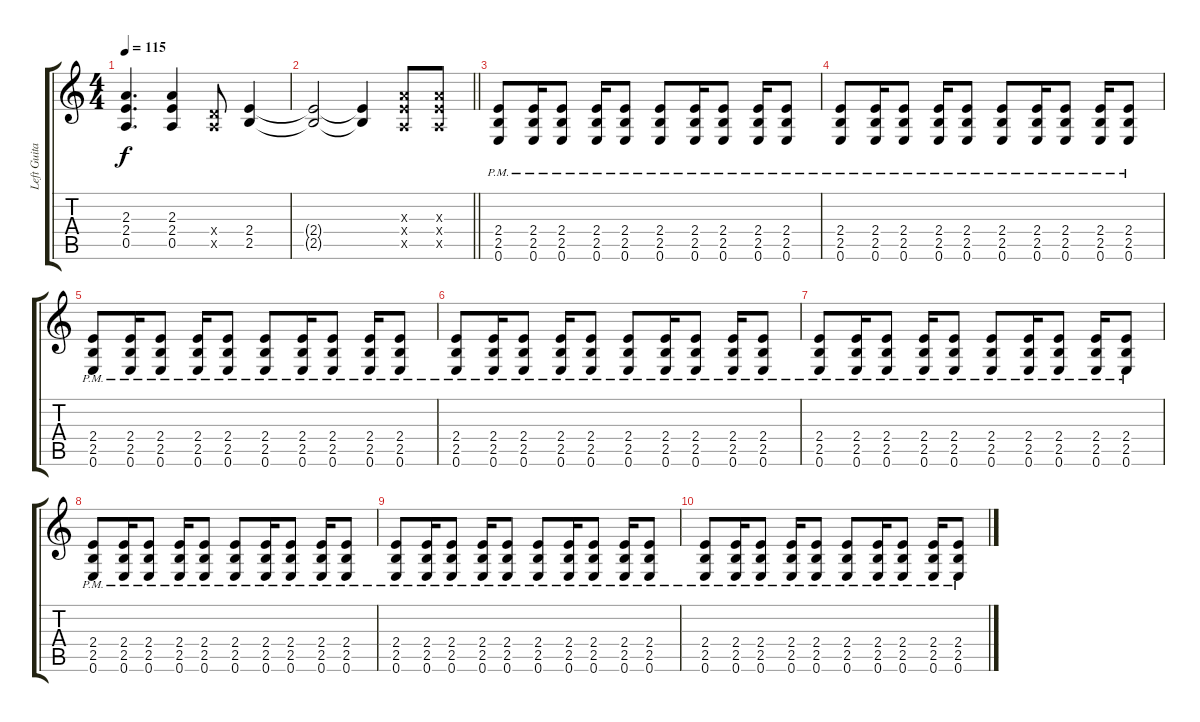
\track ("Left Guitar" "Left Guita") {instrument distortionguitar}
\staff {score tabs}
\tuning (E4 B3 G3 D3 A2 E2) {hide}
\ts (4 4)
\tempo 115
\clef g2
\ks c
(2.3 2.4 0.5).4{d dy f} (2.3 2.4 0.5).4 (0.4{x} 0.5{x}).8 (2.4 2.5).4 |
\barLineRight lightlight
(2.4{t} 2.5{t}).2 (2.4{t} 2.5{t}).4 (2.3{x} 2.4{x} 0.5{x}).8 (2.3{x} 2.4{x} 0.5{x}).8 |
\section ("" "")
(2.4{pm} 2.5{pm} 0.6{pm}).8 (2.4{pm} 2.5{pm} 0.6{pm}).16 (2.4{pm} 2.5{pm} 0.6{pm}).8 (2.4{pm} 2.5{pm} 0.6{pm}).16 (2.4{pm} 2.5{pm} 0.6{pm}).8 (2.4{pm} 2.5{pm} 0.6{pm}).8 (2.4{pm} 2.5{pm} 0.6{pm}).16 (2.4{pm} 2.5{pm} 0.6{pm}).8 (2.4{pm} 2.5{pm} 0.6{pm}).16 (2.4{pm} 2.5{pm} 0.6{pm}).8 |
(2.4{pm} 2.5{pm} 0.6{pm}).8 (2.4{pm} 2.5{pm} 0.6{pm}).16 (2.4{pm} 2.5{pm} 0.6{pm}).8 (2.4{pm} 2.5{pm} 0.6{pm}).16 (2.4{pm} 2.5{pm} 0.6{pm}).8 (2.4{pm} 2.5{pm} 0.6{pm}).8 (2.4{pm} 2.5{pm} 0.6{pm}).16 (2.4{pm} 2.5{pm} 0.6{pm}).8 (2.4{pm} 2.5{pm} 0.6{pm}).16 (2.4{pm} 2.5{pm} 0.6{pm}).8 |
(2.4{pm} 2.5{pm} 0.6{pm}).8 (2.4{pm} 2.5{pm} 0.6{pm}).16 (2.4{pm} 2.5{pm} 0.6{pm}).8 (2.4{pm} 2.5{pm} 0.6{pm}).16 (2.4{pm} 2.5{pm} 0.6{pm}).8 (2.4{pm} 2.5{pm} 0.6{pm}).8 (2.4{pm} 2.5{pm} 0.6{pm}).16 (2.4{pm} 2.5{pm} 0.6{pm}).8 (2.4{pm} 2.5{pm} 0.6{pm}).16 (2.4{pm} 2.5{pm} 0.6{pm}).8 |
(2.4{pm} 2.5{pm} 0.6{pm}).8 (2.4{pm} 2.5{pm} 0.6{pm}).16 (2.4{pm} 2.5{pm} 0.6{pm}).8 (2.4{pm} 2.5{pm} 0.6{pm}).16 (2.4{pm} 2.5{pm} 0.6{pm}).8 (2.4{pm} 2.5{pm} 0.6{pm}).8 (2.4{pm} 2.5{pm} 0.6{pm}).16 (2.4{pm} 2.5{pm} 0.6{pm}).8 (2.4{pm} 2.5{pm} 0.6{pm}).16 (2.4{pm} 2.5{pm} 0.6{pm}).8 |
(2.4{pm} 2.5{pm} 0.6{pm}).8 (2.4{pm} 2.5{pm} 0.6{pm}).16 (2.4{pm} 2.5{pm} 0.6{pm}).8 (2.4{pm} 2.5{pm} 0.6{pm}).16 (2.4{pm} 2.5{pm} 0.6{pm}).8 (2.4{pm} 2.5{pm} 0.6{pm}).8 (2.4{pm} 2.5{pm} 0.6{pm}).16 (2.4{pm} 2.5{pm} 0.6{pm}).8 (2.4{pm} 2.5{pm} 0.6{pm}).16 (2.4{pm} 2.5{pm} 0.6{pm}).8 |
(2.4{pm} 2.5{pm} 0.6{pm}).8 (2.4{pm} 2.5{pm} 0.6{pm}).16 (2.4{pm} 2.5{pm} 0.6{pm}).8 (2.4{pm} 2.5{pm} 0.6{pm}).16 (2.4{pm} 2.5{pm} 0.6{pm}).8 (2.4{pm} 2.5{pm} 0.6{pm}).8 (2.4{pm} 2.5{pm} 0.6{pm}).16 (2.4{pm} 2.5{pm} 0.6{pm}).8 (2.4{pm} 2.5{pm} 0.6{pm}).16 (2.4{pm} 2.5{pm} 0.6{pm}).8 |
(2.4{pm} 2.5{pm} 0.6{pm}).8 (2.4{pm} 2.5{pm} 0.6{pm}).16 (2.4{pm} 2.5{pm} 0.6{pm}).8 (2.4{pm} 2.5{pm} 0.6{pm}).16 (2.4{pm} 2.5{pm} 0.6{pm}).8 (2.4{pm} 2.5{pm} 0.6{pm}).8 (2.4{pm} 2.5{pm} 0.6{pm}).16 (2.4{pm} 2.5{pm} 0.6{pm}).8 (2.4{pm} 2.5{pm} 0.6{pm}).16 (2.4{pm} 2.5{pm} 0.6{pm}).8 |
(2.4{pm} 2.5{pm} 0.6{pm}).8 (2.4{pm} 2.5{pm} 0.6{pm}).16 (2.4{pm} 2.5{pm} 0.6{pm}).8 (2.4{pm} 2.5{pm} 0.6{pm}).16 (2.4{pm} 2.5{pm} 0.6{pm}).8 (2.4{pm} 2.5{pm} 0.6{pm}).8 (2.4{pm} 2.5{pm} 0.6{pm}).16 (2.4{pm} 2.5{pm} 0.6{pm}).8 (2.4{pm} 2.5{pm} 0.6{pm}).16 (2.4{pm} 2.5{pm} 0.6{pm}).8
